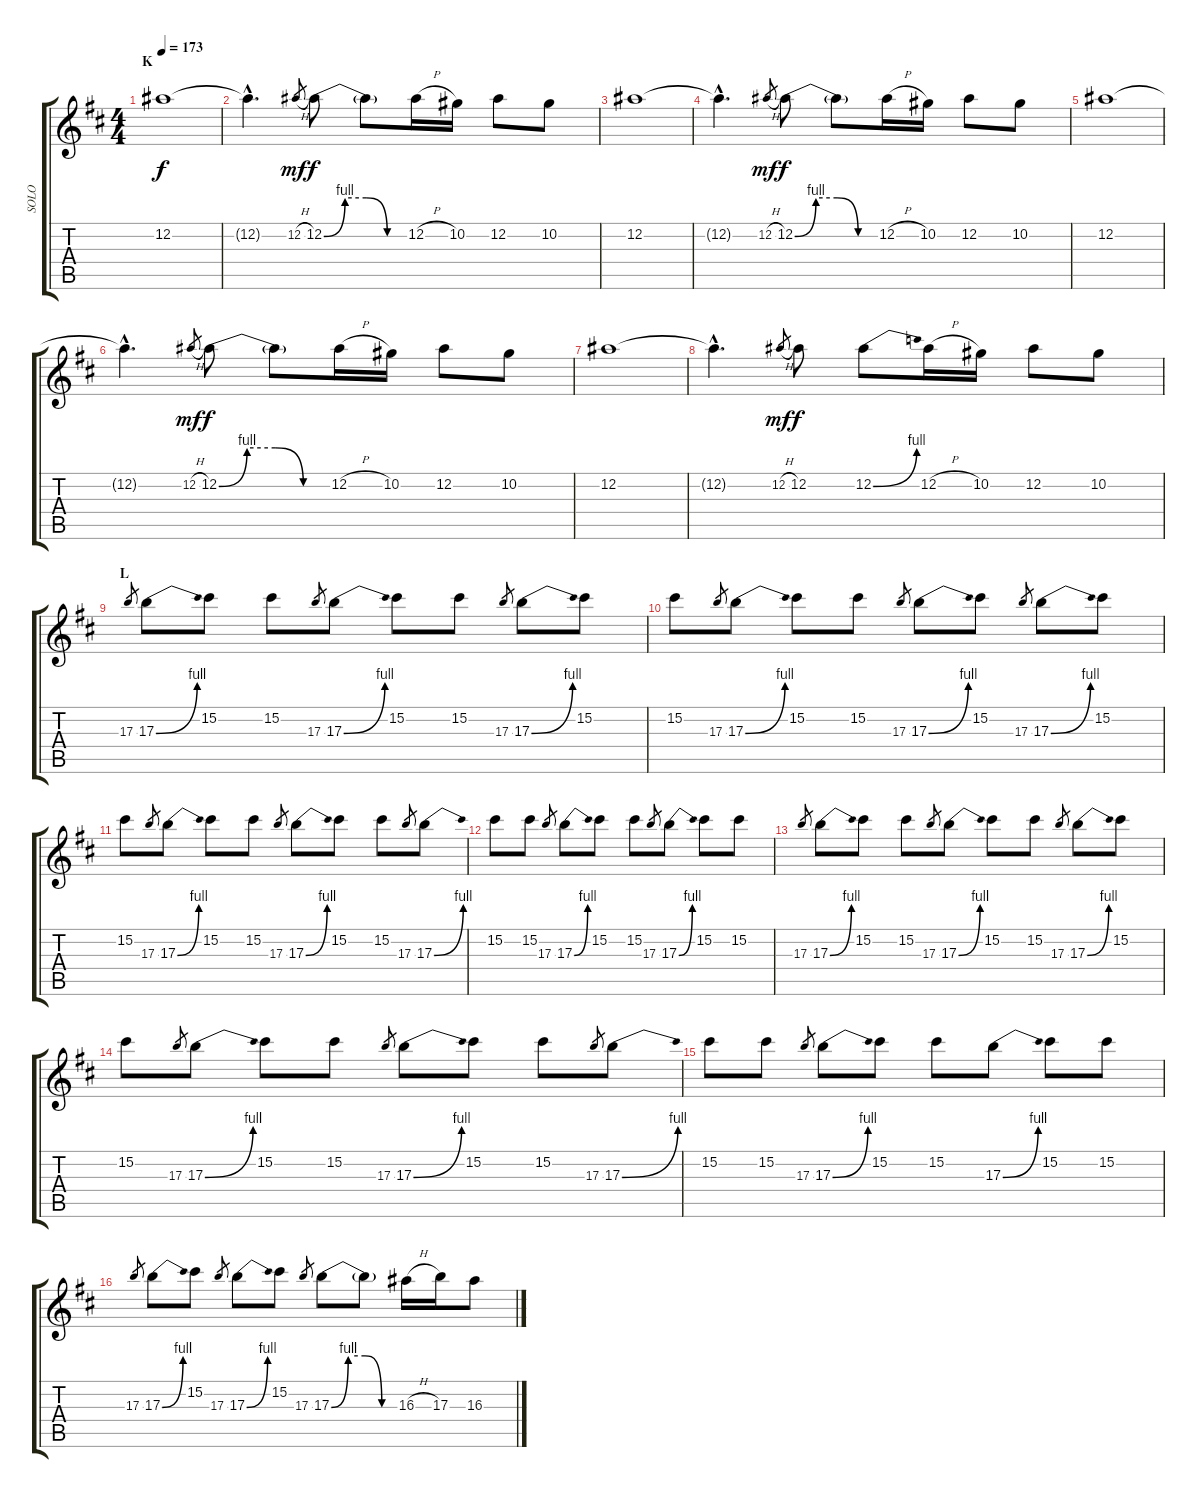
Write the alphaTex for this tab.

\track ("SOLO" "SOLO") {instrument distortionguitar}
\staff {score tabs}
\tuning (Eb4 Bb3 Gb3 Db3 Ab2 Eb2) {hide}
\ts (4 4)
\section ("" "K")
\tempo 173
\clef g2
\ks bminor
12.2.1{dy f} |
12.2{hac t}.4{d} 12.2{h}.8{gr dy mf} 12.2{be (custom 0 0 15 4 30 4 45 0 60 0)}.8{dy f} 12.2{t}.8 12.2{h}.16 10.2.16 12.2.8 10.2.8 |
12.2.1 |
12.2{hac t}.4{d} 12.2{h}.8{gr dy mf} 12.2{be (custom 0 0 15 4 30 4 45 0 60 0)}.8{dy f} 12.2{t}.8 12.2{h}.16 10.2.16 12.2.8 10.2.8 |
12.2.1 |
12.2{hac t}.4{d} 12.2{h}.8{gr dy mf} 12.2{be (custom 0 0 15 4 30 4 45 0 60 0)}.8{dy f} 12.2{t}.8 12.2{h}.16 10.2.16 12.2.8 10.2.8 |
12.2.1 |
12.2{hac t}.4{d} 12.2{h}.8{gr dy mf} 12.2.8{dy f} 12.2{be (bend 0 0 60 4)}.8 12.2{h}.16 10.2.16 12.2.8 10.2.8 |
\section ("" "L")
17.3.8{gr} 17.3{be (bend 0 0 60 4)}.8 15.2.8 15.2.8 17.3.8{gr} 17.3{be (bend 0 0 60 4)}.8 15.2.8 15.2.8 17.3.8{gr} 17.3{be (bend 0 0 60 4)}.8 15.2.8 |
15.2.8 17.3.8{gr} 17.3{be (bend 0 0 60 4)}.8 15.2.8 15.2.8 17.3.8{gr} 17.3{be (bend 0 0 60 4)}.8 15.2.8 17.3.8{gr} 17.3{be (bend 0 0 60 4)}.8 15.2.8 |
15.2.8 17.3.8{gr} 17.3{be (bend 0 0 60 4)}.8 15.2.8 15.2.8 17.3.8{gr} 17.3{be (bend 0 0 60 4)}.8 15.2.8 15.2.8 17.3.8{gr} 17.3{be (bend 0 0 60 4)}.8 |
15.2.8 15.2.8 17.3.8{gr} 17.3{be (bend 0 0 60 4)}.8 15.2.8 15.2.8 17.3.8{gr} 17.3{be (bend 0 0 60 4)}.8 15.2.8 15.2.8 |
17.3.8{gr} 17.3{be (bend 0 0 60 4)}.8 15.2.8 15.2.8 17.3.8{gr} 17.3{be (bend 0 0 60 4)}.8 15.2.8 15.2.8 17.3.8{gr} 17.3{be (bend 0 0 60 4)}.8 15.2.8 |
15.2.8 17.3.8{gr} 17.3{be (bend 0 0 60 4)}.8 15.2.8 15.2.8 17.3.8{gr} 17.3{be (bend 0 0 60 4)}.8 15.2.8 15.2.8 17.3.8{gr} 17.3{be (bend 0 0 60 4)}.8 |
15.2.8 15.2.8 17.3.8{gr} 17.3{be (bend 0 0 60 4)}.8 15.2.8 15.2.8 17.3{be (bend 0 0 60 4)}.8 15.2.8 15.2.8 |
17.3.8{gr} 17.3{be (bend 0 0 60 4)}.8 15.2.8 17.3.8{gr} 17.3{be (bend 0 0 60 4)}.8 15.2.8 17.3.8{gr} 17.3{be (custom 0 0 15 4 30 4 45 0 60 0)}.8 17.3{t}.8 16.3{h}.16 17.3.16 16.3.8
